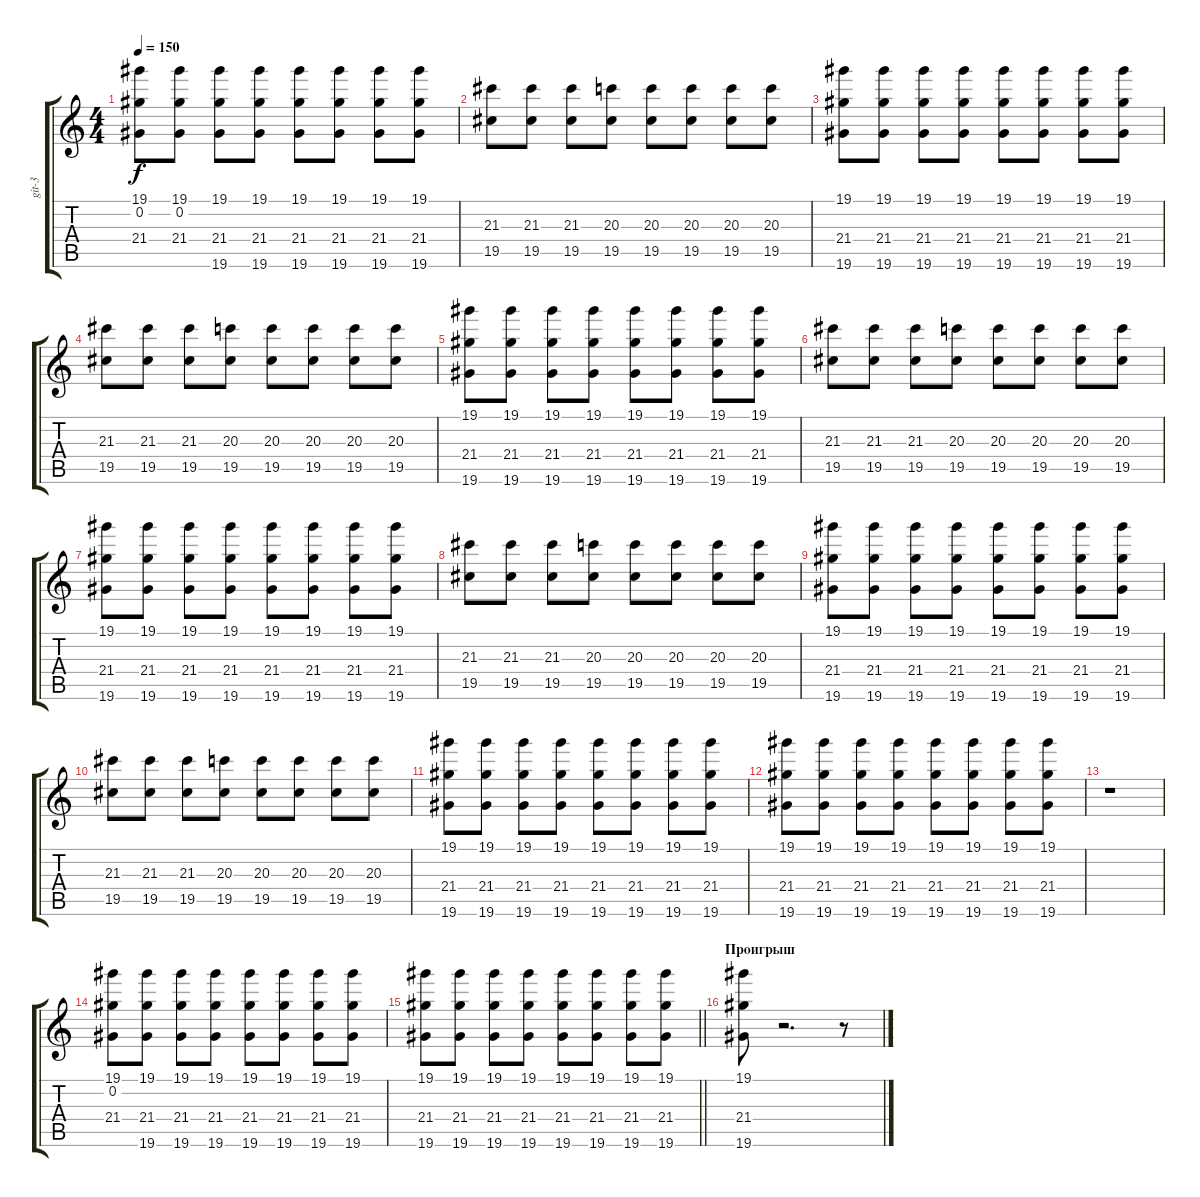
\track ("git-3" "git-3") {instrument electricguitarjazz}
\staff {score tabs}
\tuning (Db4 Ab3 E3 B2 Gb2 Db2) {hide}
\ts (4 4)
\tempo 150
\clef g2
\ks c
(19.1 0.2 21.4).8{dy f} (19.1 0.2 21.4).8 (19.1 21.4 19.6).8 (19.1 21.4 19.6).8 (19.1 21.4 19.6).8 (19.1 21.4 19.6).8 (19.1 21.4 19.6).8 (19.1 21.4 19.6).8 |
(21.3 19.5).8 (21.3 19.5).8 (21.3 19.5).8 (20.3 19.5).8 (20.3 19.5).8 (20.3 19.5).8 (20.3 19.5).8 (20.3 19.5).8 |
(19.1 21.4 19.6).8 (19.1 21.4 19.6).8 (19.1 21.4 19.6).8 (19.1 21.4 19.6).8 (19.1 21.4 19.6).8 (19.1 21.4 19.6).8 (19.1 21.4 19.6).8 (19.1 21.4 19.6).8 |
(21.3 19.5).8 (21.3 19.5).8 (21.3 19.5).8 (20.3 19.5).8 (20.3 19.5).8 (20.3 19.5).8 (20.3 19.5).8 (20.3 19.5).8 |
(19.1 21.4 19.6).8 (19.1 21.4 19.6).8 (19.1 21.4 19.6).8 (19.1 21.4 19.6).8 (19.1 21.4 19.6).8 (19.1 21.4 19.6).8 (19.1 21.4 19.6).8 (19.1 21.4 19.6).8 |
(21.3 19.5).8 (21.3 19.5).8 (21.3 19.5).8 (20.3 19.5).8 (20.3 19.5).8 (20.3 19.5).8 (20.3 19.5).8 (20.3 19.5).8 |
(19.1 21.4 19.6).8 (19.1 21.4 19.6).8 (19.1 21.4 19.6).8 (19.1 21.4 19.6).8 (19.1 21.4 19.6).8 (19.1 21.4 19.6).8 (19.1 21.4 19.6).8 (19.1 21.4 19.6).8 |
(21.3 19.5).8 (21.3 19.5).8 (21.3 19.5).8 (20.3 19.5).8 (20.3 19.5).8 (20.3 19.5).8 (20.3 19.5).8 (20.3 19.5).8 |
(19.1 21.4 19.6).8 (19.1 21.4 19.6).8 (19.1 21.4 19.6).8 (19.1 21.4 19.6).8 (19.1 21.4 19.6).8 (19.1 21.4 19.6).8 (19.1 21.4 19.6).8 (19.1 21.4 19.6).8 |
(21.3 19.5).8 (21.3 19.5).8 (21.3 19.5).8 (20.3 19.5).8 (20.3 19.5).8 (20.3 19.5).8 (20.3 19.5).8 (20.3 19.5).8 |
(19.1 21.4 19.6).8 (19.1 21.4 19.6).8 (19.1 21.4 19.6).8 (19.1 21.4 19.6).8 (19.1 21.4 19.6).8 (19.1 21.4 19.6).8 (19.1 21.4 19.6).8 (19.1 21.4 19.6).8 |
(19.1 21.4 19.6).8 (19.1 21.4 19.6).8 (19.1 21.4 19.6).8 (19.1 21.4 19.6).8 (19.1 21.4 19.6).8 (19.1 21.4 19.6).8 (19.1 21.4 19.6).8 (19.1 21.4 19.6).8 |
r.1 |
(19.1 0.2 21.4).8 (19.1 21.4 19.6).8 (19.1 21.4 19.6).8 (19.1 21.4 19.6).8 (19.1 21.4 19.6).8 (19.1 21.4 19.6).8 (19.1 21.4 19.6).8 (19.1 21.4 19.6).8 |
\barLineRight lightlight
(19.1 21.4 19.6).8 (19.1 21.4 19.6).8 (19.1 21.4 19.6).8 (19.1 21.4 19.6).8 (19.1 21.4 19.6).8 (19.1 21.4 19.6).8 (19.1 21.4 19.6).8 (19.1 21.4 19.6).8 |
\section ("" "Проигрыш")
(19.1 21.4 19.6).8 r.2{d} r.8
